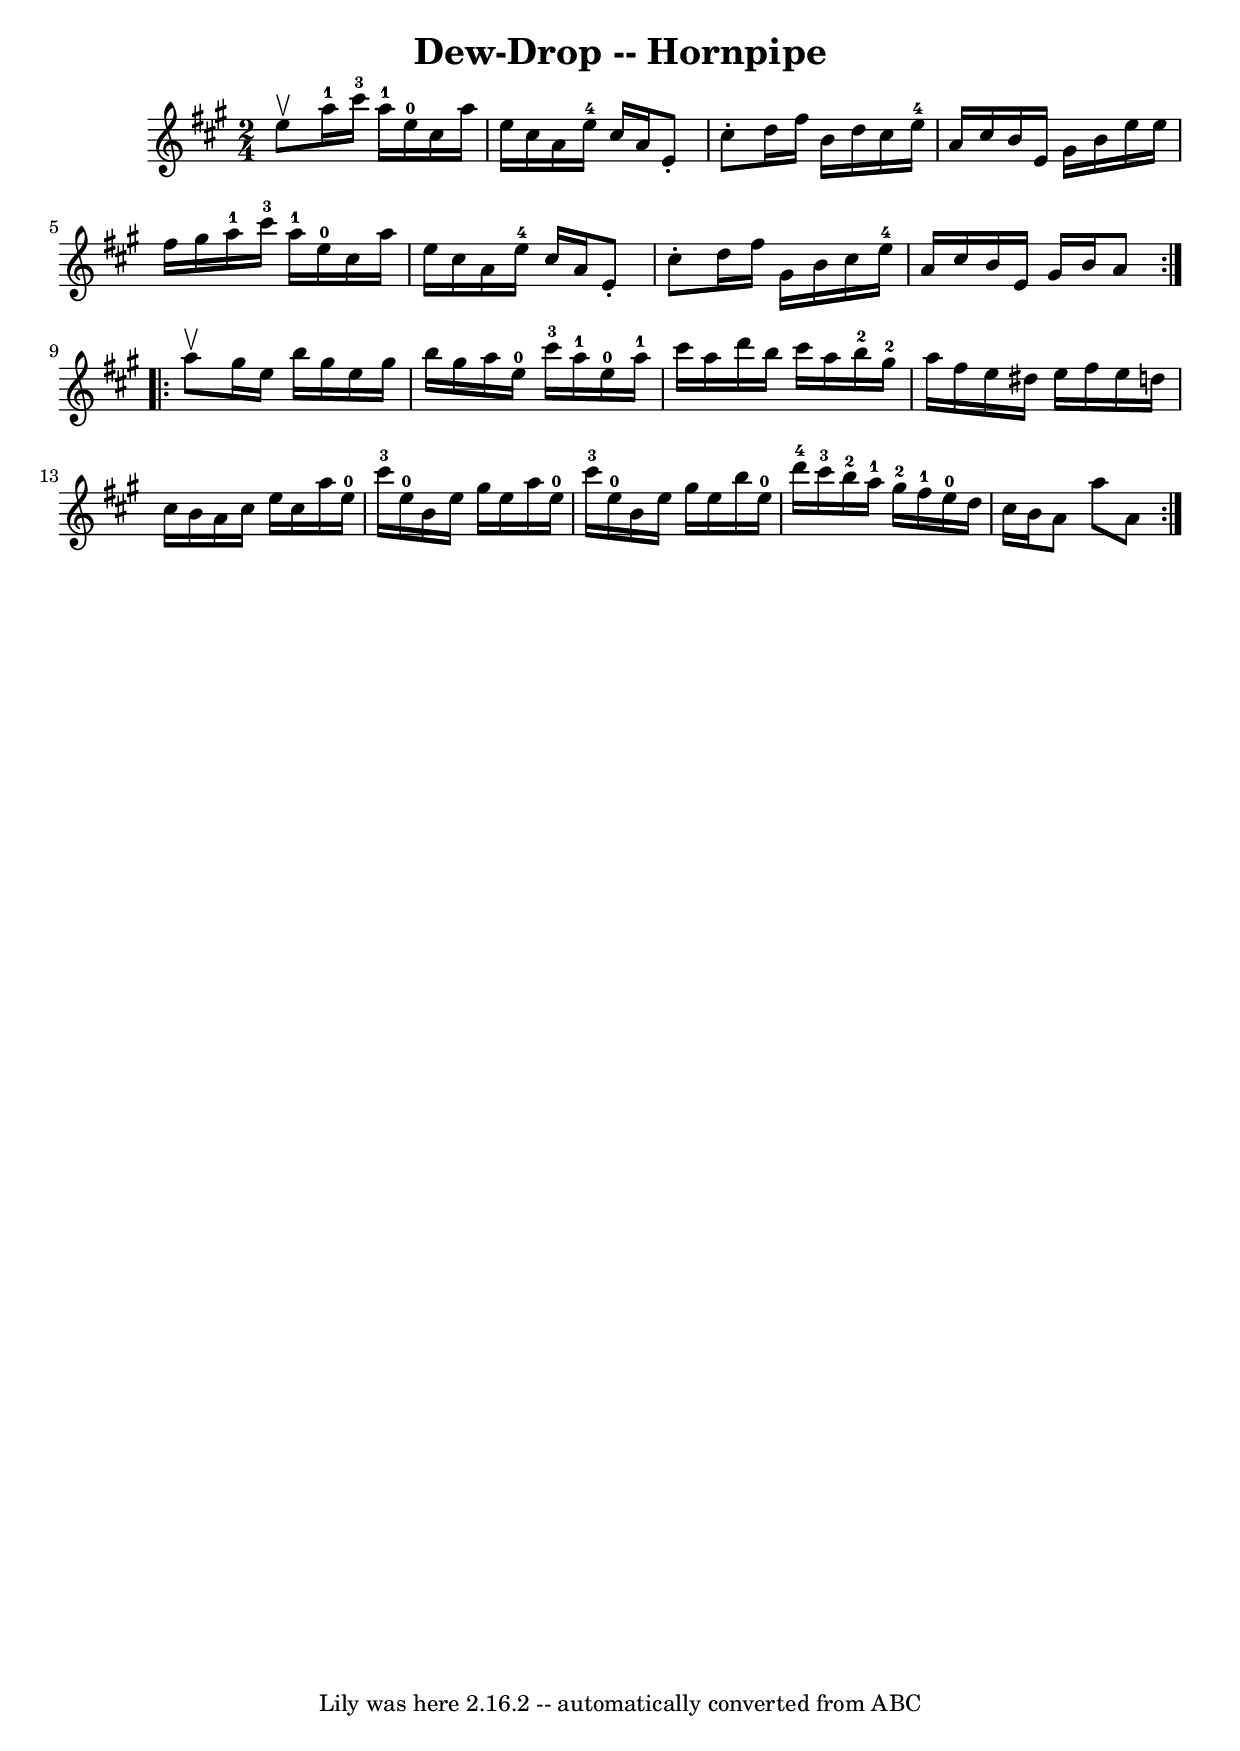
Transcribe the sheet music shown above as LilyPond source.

\version "2.7.40"
\include "Mammoth.ily"
\header {
	%% book = "Ryan's Mammoth Collection of Fiddle Tunes"
	crossRefNumber = "1"
	footnotes = ""
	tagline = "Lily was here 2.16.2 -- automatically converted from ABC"
	title = "Dew-Drop -- Hornpipe"
}
voicedefault =  {
\set Score.defaultBarType = "empty"

\repeat volta 2 {
\time 2/4 \key a \major e''8^\upbow   |
 a''16-1 cis'''16 
-3 a''16-1 e''16-0 cis''16 a''16 e''16 cis''16    
|
 a'16 e''16-4 cis''16 a'16 e'8 -. cis''8 -.   
|
 d''16 fis''16 b'16 d''16 cis''16 e''16-4 a'16    
cis''16    |
 b'16 e'16 gis'16 b'16 e''16 e''16    
fis''16 gis''16    |
 a''16-1 cis'''16-3 a''16-1   
e''16-0 cis''16 a''16 e''16 cis''16    |
 a'16 e''16 
-4 cis''16 a'16 e'8 -. cis''8 -.   |
 d''16 fis''16    
gis'16 b'16 cis''16 e''16-4 a'16 cis''16    |
 b'16    
e'16 gis'16 b'16 a'8    }     \repeat volta 2 { a''8^\upbow   
|
 gis''16 e''16 b''16 gis''16 e''16 gis''16 b''16    
gis''16    |
 a''16 e''16-0 cis'''16-3 a''16-1     
e''16-0 a''16-1 cis'''16 a''16    |
 d'''16 b''16    
cis'''16 a''16 b''16-2 gis''16-2 a''16 fis''16    |
 
 e''16 dis''16 e''16 fis''16 e''16 d''!16 cis''16 b'16  
|
 a'16 cis''16 e''16 cis''16 a''16 e''16-0   
cis'''16-3 e''16-0   |
 b'16 e''16 gis''16 e''16    
a''16 e''16-0 cis'''16-3 e''16-0   |
 b'16 e''16    
gis''16 e''16 b''16 e''16-0 d'''16-4 cis'''16-3   
|
 b''16-2 a''16-1 gis''16-2 fis''16-1     
e''16-0 d''16 cis''16 b'16    |
 a'8 a''8 a'8    }   
}

\score{
    <<

	\context Staff="default"
	{
	    \voicedefault 
	}

    >>
	\layout {
	}
	\midi {}
}
